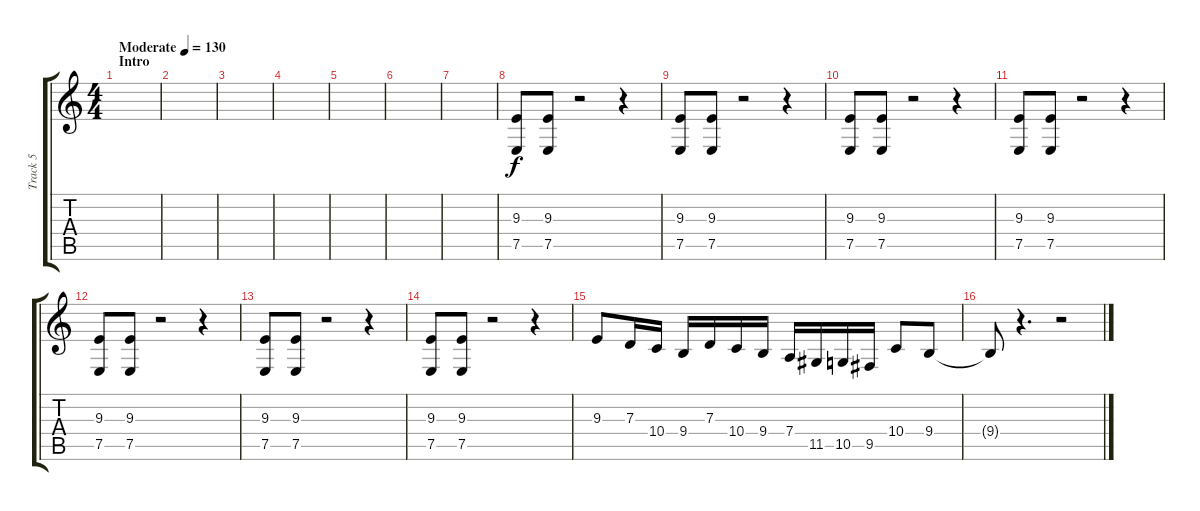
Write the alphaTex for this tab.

\track ("Track 5" "Track 5") {instrument stringensemble1}
\staff {score tabs}
\tuning (E4 B3 G3 D3 A2 E2) {hide}
\ts (4 4)
\section ("" "Intro")
\tempo (130 "Moderate")
\clef g2
\ks c
|
|
|
|
|
|
|
(9.3 7.5).8 (9.3 7.5).8 r.2 r.4 |
(9.3 7.5).8 (9.3 7.5).8 r.2 r.4 |
(9.3 7.5).8 (9.3 7.5).8 r.2 r.4 |
(9.3 7.5).8 (9.3 7.5).8 r.2 r.4 |
(9.3 7.5).8 (9.3 7.5).8 r.2 r.4 |
(9.3 7.5).8 (9.3 7.5).8 r.2 r.4 |
(9.3 7.5).8 (9.3 7.5).8 r.2 r.4 |
9.3.8 7.3.16 10.4.16 9.4.16 7.3.16 10.4.16 9.4.16 7.4.16 11.5.16 10.5.16 9.5.16 10.4.8 9.4.8 |
9.4{t}.8 r.4{d} r.2
